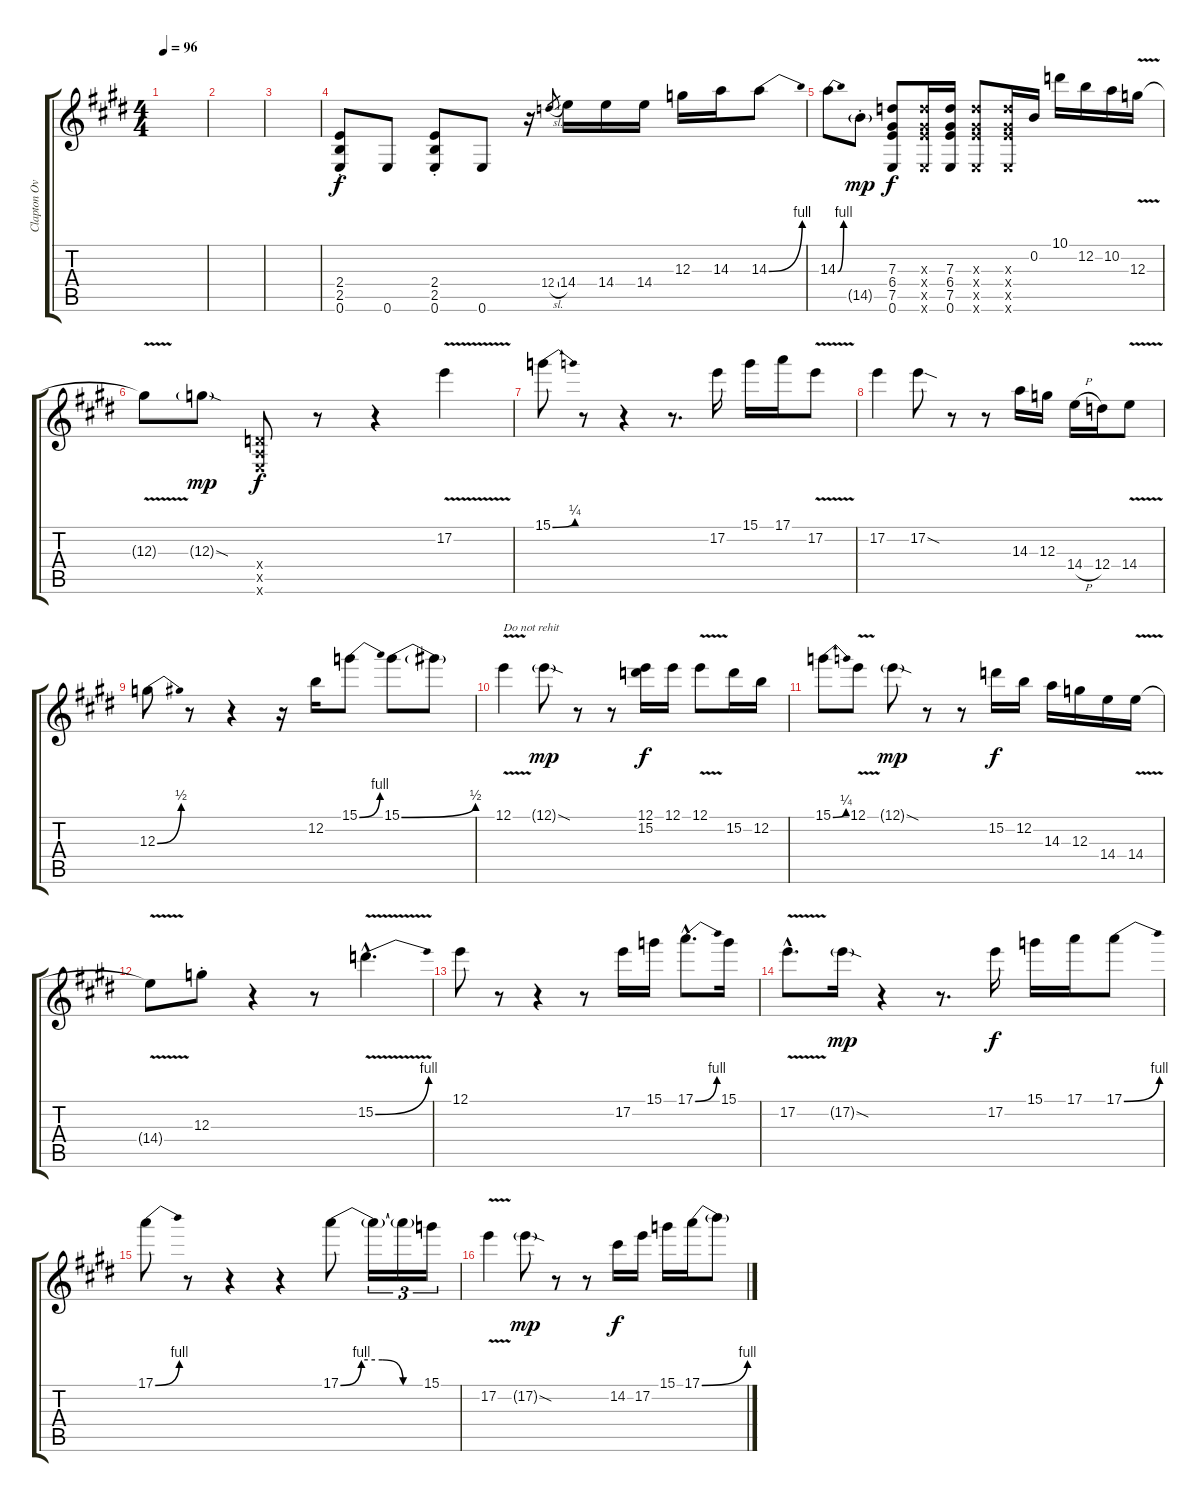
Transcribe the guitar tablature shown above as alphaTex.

\track ("Clapton Overdub" "Clapton Ov") {instrument electricguitarjazz}
\staff {score tabs}
\tuning (E4 B3 G3 D3 A2 E2) {hide}
\ts (4 4)
\tempo 96
\clef g2
\ks e
|
|
|
(2.4{st} 2.5{st} 0.6{st}).8 0.6.8 (2.4{st} 2.5{st} 0.6{st}).8 0.6.8 r.16 12.4{sl}.8{gr} 14.4.16 14.4.16 14.4.16 12.3.16 14.3.16 14.3{be (bend 0 0 60 4)}.8 |
14.3{be (bend 0 0 60 4)}.8 14.5{g st}.8{dy mp} (7.3 6.4 7.5 0.6).8{dy f} (7.3{x} 6.4{x} 7.5{x} 0.6{x}).16 (7.3 6.4 7.5 0.6).16 (7.3{x} 6.4{x} 7.5{x} 0.6{x}).8 (7.3{x} 6.4{x} 7.5{x} 0.6{x}).16 0.2.16 10.1.16 12.2.16 10.2.16 12.3{v}.16 |
12.3{t}.8 12.3{sod g}.8{dy mp} (0.4{x} 0.5{x} 0.6{x}).8{dy f} r.8 r.4 17.2{v}.4 |
15.1{be (bend 0 0 60 1)}.8 r.8 r.4 r.8{d} 17.2.16 15.1.16 17.1.16 17.2{v}.8 |
17.2.4 17.2{sod}.8 r.8 r.8 14.3.16 12.3.16 14.4{h}.16 12.4.16 14.4{v}.8 |
12.3{be (bend 0 0 60 2)}.8 r.8 r.4 r.16 12.2.16 15.1{be (bend 0 0 60 4)}.8 15.1{be (bend 0 0 60 2)}.8 15.1{t}.8 |
12.1{v}.4{txt "Do not rehit"} 12.1{sod g}.8{dy mp} r.8 r.8 (12.1 15.2).16{dy f} 12.1.16 12.1{v}.8 15.2.16 12.2.16 |
15.1{be (bend 0 0 60 1)}.8 12.1{v}.8 12.1{sod g}.8{dy mp} r.8 r.8 15.2.16{dy f} 12.2.16 14.3.16 12.3.16 14.4.16 14.4{v}.16 |
14.4{t}.8 12.3{st}.8 r.4 r.8 15.2{be (bend 0 0 60 4) v hac}.4{d} |
12.1.8 r.8 r.4 r.8 17.2.16 15.1.16 17.1{be (bend 0 0 60 4) hac}.8{d} 15.1.16 |
17.2{v hac}.8{d} 17.2{sod g}.16{dy mp} r.4 r.8{d} 17.2.16{dy f} 15.1.16 17.1.16 17.1{be (bend 0 0 60 4)}.8 |
17.1{be (bend 0 0 60 4)}.8 r.8 r.4 r.4 17.1{be (custom 0 0 15 4 30 4 45 0 60 0)}.8 17.1{t}.16{tu (3 2)} 17.1{t}.16{tu (3 2)} 15.1.16{tu (3 2)} |
17.2{v}.4 17.2{sod g}.8{dy mp} r.8 r.8 14.2.16{dy f} 17.2.16 15.1.16 17.1{be (bend 0 0 60 4)}.16 17.1{t}.8
